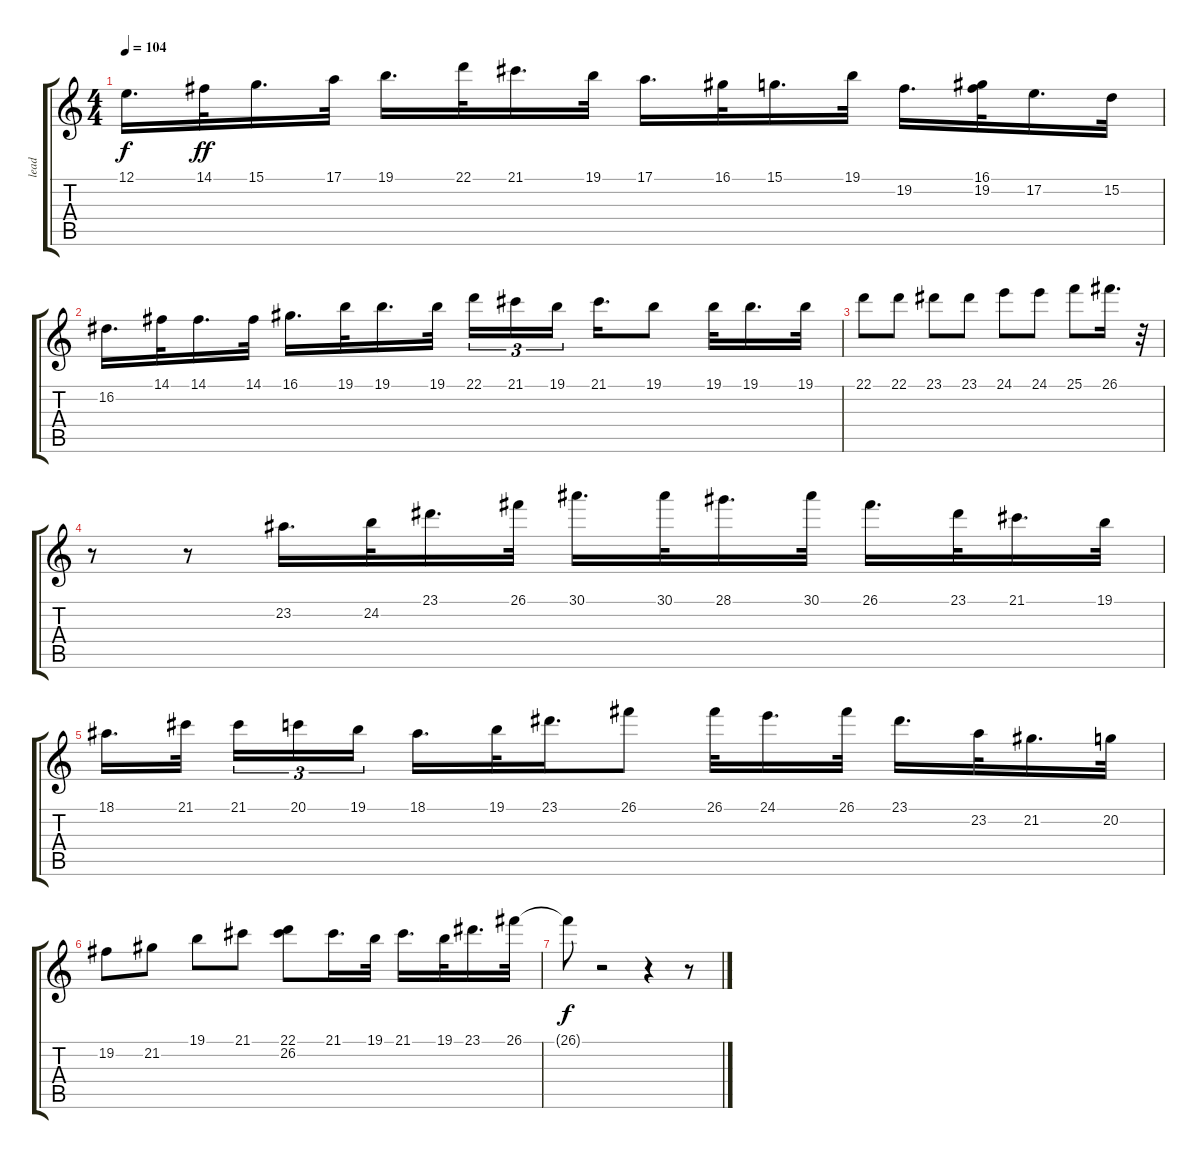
\track ("lead" "lead") {instrument lead1square}
\staff {score tabs}
\tuning (E4 B3 G3 D3 A2 E2) {hide}
\ts (4 4)
\tempo 104
\clef g2
\ks c
12.1{t}.16{d dy f} 14.1.32{dy ff} 15.1.16{d} 17.1.32 19.1.16{d} 22.1.32 21.1.16{d} 19.1.32 17.1.16{d} 16.1.32 15.1.16{d} 19.1.32 19.2.16{d} (16.1 19.2).32 17.2.16{d} 15.2.32 |
16.2.16{d} 14.1.32 14.1.16{d} 14.1.32 16.1.16{d} 19.1.32 19.1.16{d} 19.1.32 22.1.16{tu (3 2)} 21.1.16{tu (3 2)} 19.1.16{tu (3 2) beam splitsecondary} 21.1.16{d} 19.1.8 19.1.32 19.1.16{d} 19.1.32 |
22.1.8 22.1.8 23.1.8 23.1.8 24.1.8 24.1.8 25.1.8 26.1.16{d} r.32 |
r.8 r.8 23.2.16{d} 24.2.32 23.1.16{d} 26.1.32 30.1.16{d} 30.1.32 28.1.16{d} 30.1.32 26.1.16{d} 23.1.32 21.1.16{d} 19.1.32 |
18.1.16{d} 21.1.32{beam splitsecondary} 21.1.16{tu (3 2)} 20.1.16{tu (3 2)} 19.1.16{tu (3 2)} 18.1.16{d} 19.1.32 23.1.16{d} 26.1.8 26.1.32 24.1.16{d} 26.1.32 23.1.16{d} 23.2.32 21.2.16{d} 20.2.32 |
19.2.8 21.2.8 19.1.8 21.1.8 (22.1 26.2).8 21.1.16{d} 19.1.32 21.1.16{d} 19.1.32 23.1.16{d} 26.1.32 |
26.1{t}.8{dy f} r.2 r.4 r.8
